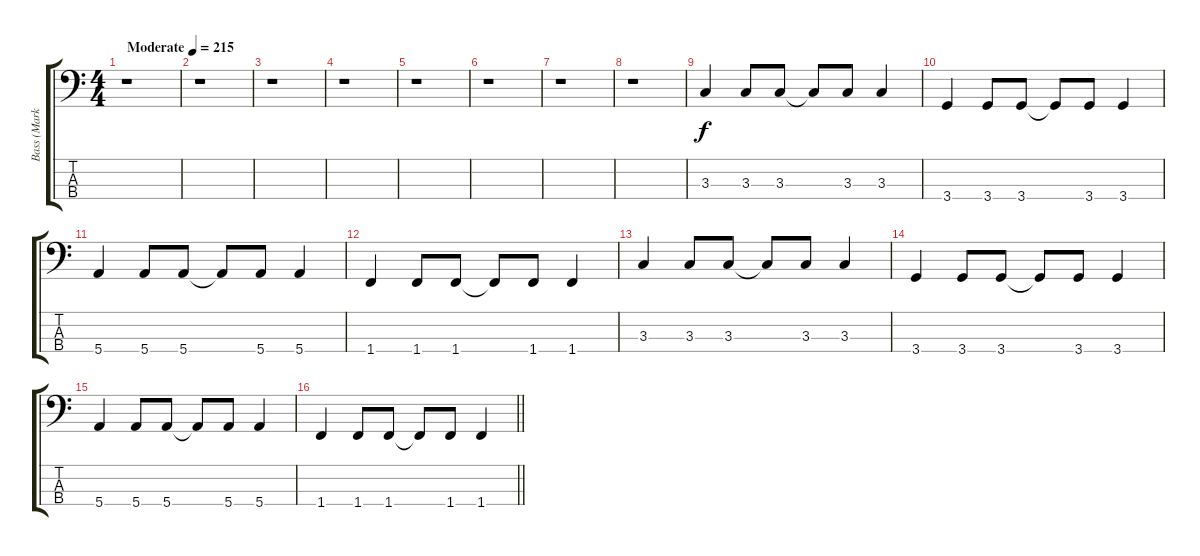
\track ("Bass (Mark)" "Bass (Mark") {instrument electricbasspick}
\staff {score tabs}
\tuning (G2 D2 A1 E1) {hide}
\ts (4 4)
\tempo (215 "Moderate")
\clef f4
\ks c
r.1{dy f instrument electricbasspick} |
r.1 |
r.1 |
r.1 |
r.1 |
r.1 |
r.1 |
r.1 |
3.3.4 3.3.8 3.3.8 3.3{t}.8 3.3.8 3.3.4 |
3.4.4 3.4.8 3.4.8 3.4{t}.8 3.4.8 3.4.4 |
5.4.4 5.4.8 5.4.8 5.4{t}.8 5.4.8 5.4.4 |
1.4.4 1.4.8 1.4.8 1.4{t}.8 1.4.8 1.4.4 |
3.3.4 3.3.8 3.3.8 3.3{t}.8 3.3.8 3.3.4 |
3.4.4 3.4.8 3.4.8 3.4{t}.8 3.4.8 3.4.4 |
5.4.4 5.4.8 5.4.8 5.4{t}.8 5.4.8 5.4.4 |
\barLineRight lightlight
1.4.4 1.4.8 1.4.8 1.4{t}.8 1.4.8 1.4.4
